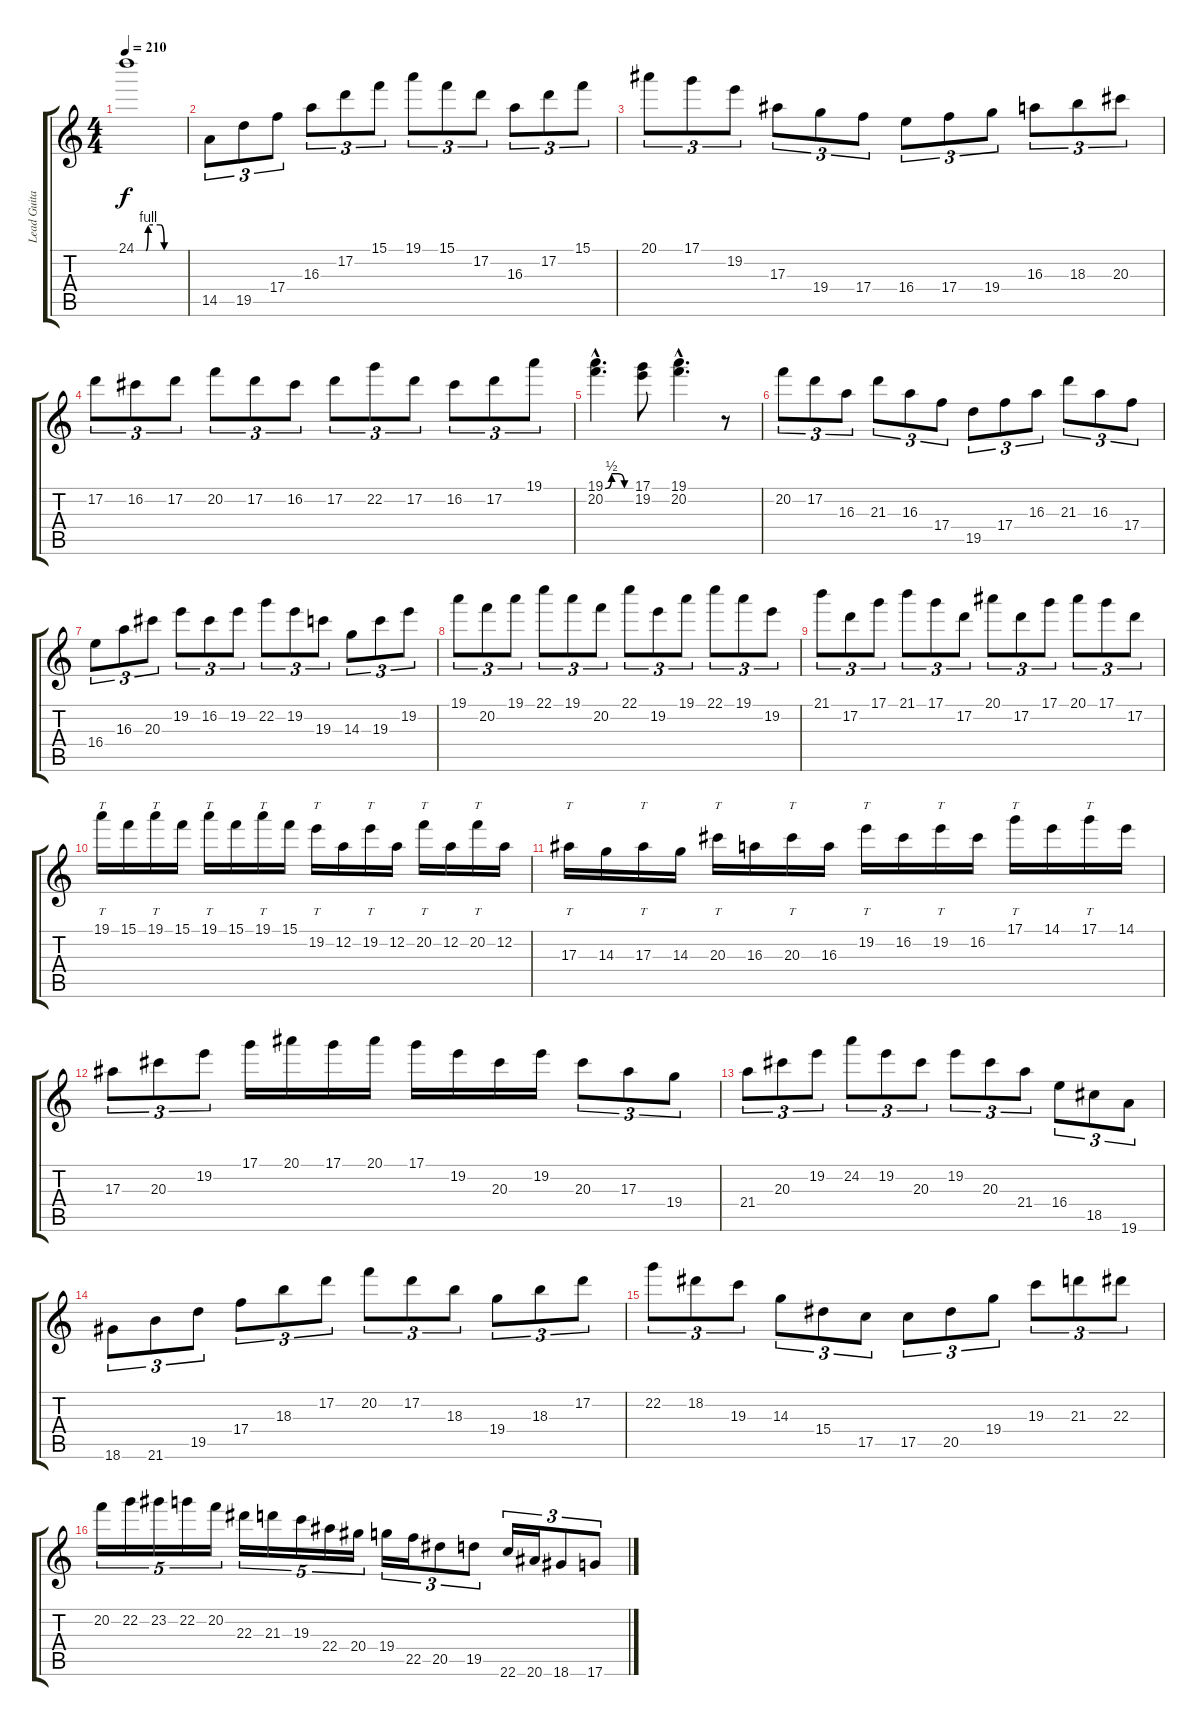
\track ("Lead Guitar" "Lead Guita") {instrument overdrivenguitar}
\staff {score tabs}
\tuning (D4 A3 F3 C3 G2 D2) {hide}
\ts (4 4)
\tempo 210
\clef g2
\ks c
24.1{be (custom 0 0 12 0 15 4 30 4 35 0 60 0)}.1{dy f} |
14.5.8{tu (3 2) volume 13} 19.5.8{tu (3 2)} 17.4.8{tu (3 2)} 16.3.8{tu (3 2)} 17.2.8{tu (3 2)} 15.1.8{tu (3 2)} 19.1.8{tu (3 2)} 15.1.8{tu (3 2)} 17.2.8{tu (3 2)} 16.3.8{tu (3 2)} 17.2.8{tu (3 2)} 15.1.8{tu (3 2)} |
20.1.8{tu (3 2)} 17.1.8{tu (3 2)} 19.2.8{tu (3 2)} 17.3.8{tu (3 2)} 19.4.8{tu (3 2)} 17.4.8{tu (3 2)} 16.4.8{tu (3 2)} 17.4.8{tu (3 2)} 19.4.8{tu (3 2)} 16.3.8{tu (3 2)} 18.3.8{tu (3 2)} 20.3.8{tu (3 2)} |
17.2.8{tu (3 2)} 16.2.8{tu (3 2)} 17.2.8{tu (3 2)} 20.2.8{tu (3 2)} 17.2.8{tu (3 2)} 16.2.8{tu (3 2)} 17.2.8{tu (3 2)} 22.2.8{tu (3 2)} 17.2.8{tu (3 2)} 16.2.8{tu (3 2)} 17.2.8{tu (3 2)} 19.1.8{tu (3 2)} |
(19.1{be (custom 0 0 15 2 30 2 45 0 60 0) hac} 20.2{hac}).4{d} (17.1 19.2).8 (19.1{hac} 20.2{hac}).4{d} r.8 |
20.2.8{tu (3 2)} 17.2.8{tu (3 2)} 16.3.8{tu (3 2)} 21.3.8{tu (3 2)} 16.3.8{tu (3 2)} 17.4.8{tu (3 2)} 19.5.8{tu (3 2)} 17.4.8{tu (3 2)} 16.3.8{tu (3 2)} 21.3.8{tu (3 2)} 16.3.8{tu (3 2)} 17.4.8{tu (3 2)} |
16.4.8{tu (3 2)} 16.3.8{tu (3 2)} 20.3.8{tu (3 2)} 19.2.8{tu (3 2)} 16.2.8{tu (3 2)} 19.2.8{tu (3 2)} 22.2.8{tu (3 2)} 19.2.8{tu (3 2)} 19.3.8{tu (3 2)} 14.3.8{tu (3 2)} 19.3.8{tu (3 2)} 19.2.8{tu (3 2)} |
19.1.8{tu (3 2)} 20.2.8{tu (3 2)} 19.1.8{tu (3 2)} 22.1.8{tu (3 2)} 19.1.8{tu (3 2)} 20.2.8{tu (3 2)} 22.1.8{tu (3 2)} 19.2.8{tu (3 2)} 19.1.8{tu (3 2)} 22.1.8{tu (3 2)} 19.1.8{tu (3 2)} 19.2.8{tu (3 2)} |
21.1.8{tu (3 2)} 17.2.8{tu (3 2)} 17.1.8{tu (3 2)} 21.1.8{tu (3 2)} 17.1.8{tu (3 2)} 17.2.8{tu (3 2)} 20.1.8{tu (3 2)} 17.2.8{tu (3 2)} 17.1.8{tu (3 2)} 20.1.8{tu (3 2)} 17.1.8{tu (3 2)} 17.2.8{tu (3 2)} |
19.1.16{tt} 15.1.16 19.1.16{tt} 15.1.16 19.1.16{tt} 15.1.16 19.1.16{tt} 15.1.16 19.2.16{tt} 12.2.16 19.2.16{tt} 12.2.16 20.2.16{tt} 12.2.16 20.2.16{tt} 12.2.16 |
17.3.16{tt} 14.3.16 17.3.16{tt} 14.3.16 20.3.16{tt} 16.3.16 20.3.16{tt} 16.3.16 19.2.16{tt} 16.2.16 19.2.16{tt} 16.2.16 17.1.16{tt} 14.1.16 17.1.16{tt} 14.1.16 |
17.3.8{tu (3 2)} 20.3.8{tu (3 2)} 19.2.8{tu (3 2)} 17.1.16 20.1.16 17.1.16 20.1.16 17.1.16 19.2.16 20.3.16 19.2.16 20.3.8{tu (3 2)} 17.3.8{tu (3 2)} 19.4.8{tu (3 2)} |
21.4.8{tu (3 2)} 20.3.8{tu (3 2)} 19.2.8{tu (3 2)} 24.2.8{tu (3 2)} 19.2.8{tu (3 2)} 20.3.8{tu (3 2)} 19.2.8{tu (3 2)} 20.3.8{tu (3 2)} 21.4.8{tu (3 2)} 16.4.8{tu (3 2)} 18.5.8{tu (3 2)} 19.6.8{tu (3 2)} |
18.6.8{tu (3 2) volume 13} 21.6.8{tu (3 2)} 19.5.8{tu (3 2)} 17.4.8{tu (3 2)} 18.3.8{tu (3 2)} 17.2.8{tu (3 2)} 20.2.8{tu (3 2)} 17.2.8{tu (3 2)} 18.3.8{tu (3 2)} 19.4.8{tu (3 2)} 18.3.8{tu (3 2)} 17.2.8{tu (3 2)} |
22.2.8{tu (3 2)} 18.2.8{tu (3 2)} 19.3.8{tu (3 2)} 14.3.8{tu (3 2)} 15.4.8{tu (3 2)} 17.5.8{tu (3 2)} 17.5.8{tu (3 2)} 20.5.8{tu (3 2)} 19.4.8{tu (3 2)} 19.3.8{tu (3 2)} 21.3.8{tu (3 2)} 22.3.8{tu (3 2)} |
20.2.16{tu (5 4)} 22.2.16{tu (5 4)} 23.2.16{tu (5 4)} 22.2.16{tu (5 4)} 20.2.16{tu (5 4)} 22.3.16{tu (5 4)} 21.3.16{tu (5 4)} 19.3.16{tu (5 4)} 22.4.16{tu (5 4)} 20.4.16{tu (5 4)} 19.4.16{tu (3 2)} 22.5.16{tu (3 2)} 20.5.8{tu (3 2)} 19.5.8{tu (3 2)} 22.6.16{tu (3 2)} 20.6.16{tu (3 2)} 18.6.8{tu (3 2)} 17.6.8{tu (3 2)}
